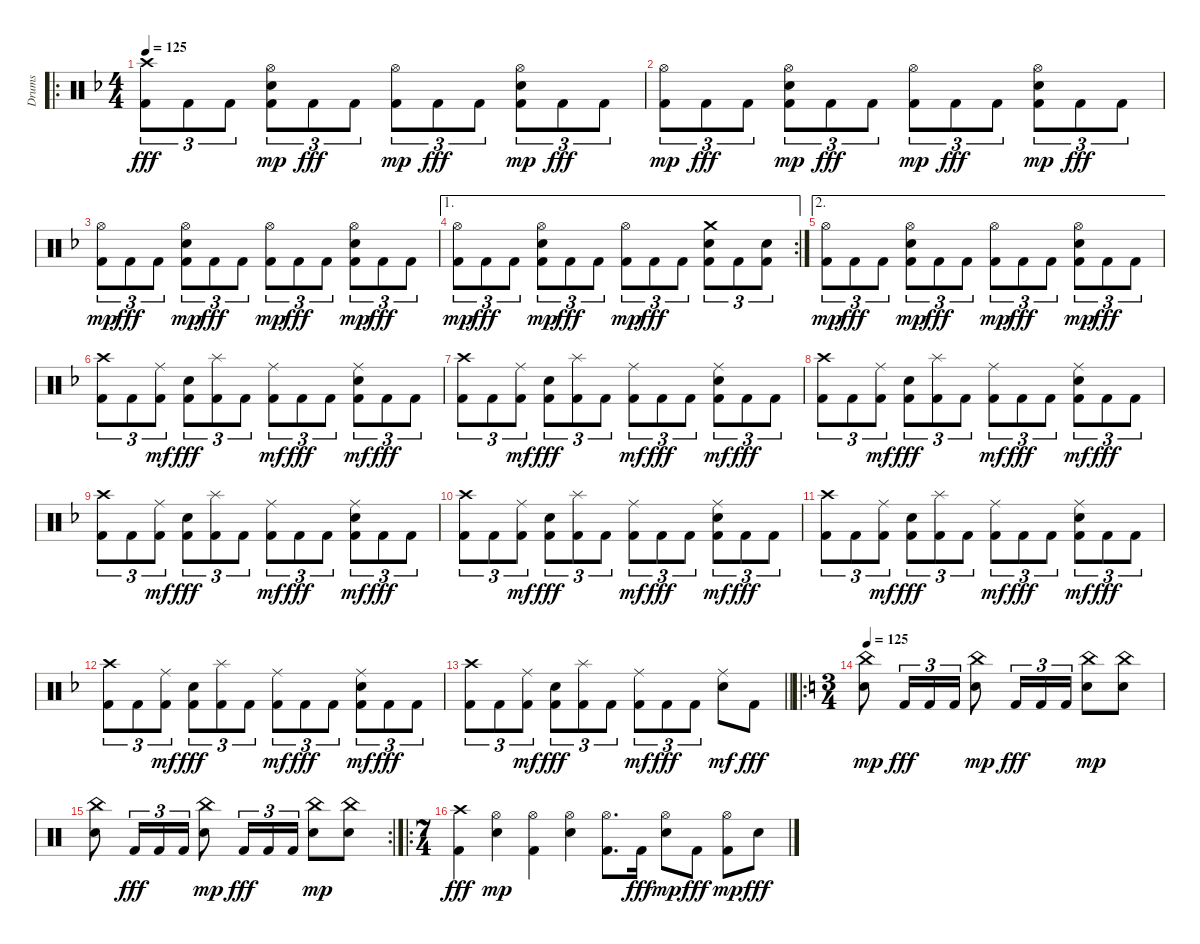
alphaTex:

\track ("Drums" "Drums") {instrument percussion}
\staff {score}
\articulation defaults
\ro
\ts (4 4)
\tempo 125
\clef neutral
\ks f
("Kick (hit) 2" "Crash high (hit)").8{tu (3 2) dy fff} "Kick (hit) 2".8{tu (3 2)} "Kick (hit) 2".8{tu (3 2)} ("Kick (hit) 2" "Electric Snare (hit)" "Hi-Hat (open)").8{tu (3 2) dy mp} "Kick (hit) 2".8{tu (3 2) dy fff} "Kick (hit) 2".8{tu (3 2)} ("Kick (hit) 2" "Hi-Hat (open)").8{tu (3 2) dy mp} "Kick (hit) 2".8{tu (3 2) dy fff} "Kick (hit) 2".8{tu (3 2)} ("Kick (hit) 2" "Electric Snare (hit)" "Hi-Hat (open)").8{tu (3 2) dy mp} "Kick (hit) 2".8{tu (3 2) dy fff} "Kick (hit) 2".8{tu (3 2)} |
("Kick (hit) 2" "Hi-Hat (open)").8{tu (3 2) dy mp} "Kick (hit) 2".8{tu (3 2) dy fff} "Kick (hit) 2".8{tu (3 2)} ("Kick (hit) 2" "Electric Snare (hit)" "Hi-Hat (open)").8{tu (3 2) dy mp} "Kick (hit) 2".8{tu (3 2) dy fff} "Kick (hit) 2".8{tu (3 2)} ("Kick (hit) 2" "Hi-Hat (open)").8{tu (3 2) dy mp} "Kick (hit) 2".8{tu (3 2) dy fff} "Kick (hit) 2".8{tu (3 2)} ("Kick (hit) 2" "Electric Snare (hit)" "Hi-Hat (open)").8{tu (3 2) dy mp} "Kick (hit) 2".8{tu (3 2) dy fff} "Kick (hit) 2".8{tu (3 2)} |
("Kick (hit) 2" "Hi-Hat (open)").8{tu (3 2) dy mp} "Kick (hit) 2".8{tu (3 2) dy fff} "Kick (hit) 2".8{tu (3 2)} ("Kick (hit) 2" "Electric Snare (hit)" "Hi-Hat (open)").8{tu (3 2) dy mp} "Kick (hit) 2".8{tu (3 2) dy fff} "Kick (hit) 2".8{tu (3 2)} ("Kick (hit) 2" "Hi-Hat (open)").8{tu (3 2) dy mp} "Kick (hit) 2".8{tu (3 2) dy fff} "Kick (hit) 2".8{tu (3 2)} ("Kick (hit) 2" "Electric Snare (hit)" "Hi-Hat (open)").8{tu (3 2) dy mp} "Kick (hit) 2".8{tu (3 2) dy fff} "Kick (hit) 2".8{tu (3 2)} |
\ae 1
\rc 2
("Kick (hit) 2" "Hi-Hat (open)").8{tu (3 2) dy mp} "Kick (hit) 2".8{tu (3 2) dy fff} "Kick (hit) 2".8{tu (3 2)} ("Kick (hit) 2" "Electric Snare (hit)" "Hi-Hat (open)").8{tu (3 2) dy mp} "Kick (hit) 2".8{tu (3 2) dy fff} "Kick (hit) 2".8{tu (3 2)} ("Kick (hit) 2" "Hi-Hat (open)").8{tu (3 2) dy mp} "Kick (hit) 2".8{tu (3 2) dy fff} "Kick (hit) 2".8{tu (3 2)} ("Kick (hit) 2" "Electric Snare (hit)" "Crash medium (hit)").8{tu (3 2)} "Kick (hit) 2".8{tu (3 2)} ("Kick (hit) 2" "Electric Snare (hit)").8{tu (3 2)} |
\ae 2
("Kick (hit) 2" "Hi-Hat (open)").8{tu (3 2) dy mp} "Kick (hit) 2".8{tu (3 2) dy fff} "Kick (hit) 2".8{tu (3 2)} ("Kick (hit) 2" "Electric Snare (hit)" "Hi-Hat (open)").8{tu (3 2) dy mp} "Kick (hit) 2".8{tu (3 2) dy fff} "Kick (hit) 2".8{tu (3 2)} ("Kick (hit) 2" "Hi-Hat (open)").8{tu (3 2) dy mp} "Kick (hit) 2".8{tu (3 2) dy fff} "Kick (hit) 2".8{tu (3 2)} ("Kick (hit) 2" "Electric Snare (hit)" "Hi-Hat (open)").8{tu (3 2) dy mp} "Kick (hit) 2".8{tu (3 2) dy fff} "Kick (hit) 2".8{tu (3 2)} |
("Kick (hit) 2" "Crash high (hit)").8{tu (3 2)} "Kick (hit) 2".8{tu (3 2)} ("Kick (hit) 2" "Ride (middle)").8{tu (3 2) dy mf} ("Kick (hit) 2" "Electric Snare (hit)").8{tu (3 2) dy fff} ("Kick (hit) 2" "Splash (hit)").8{tu (3 2)} "Kick (hit) 2".8{tu (3 2)} ("Kick (hit) 2" "Ride (middle)").8{tu (3 2) dy mf} "Kick (hit) 2".8{tu (3 2) dy fff} "Kick (hit) 2".8{tu (3 2)} ("Kick (hit) 2" "Electric Snare (hit)" "Ride (middle)").8{tu (3 2) dy mf} "Kick (hit) 2".8{tu (3 2) dy fff} "Kick (hit) 2".8{tu (3 2)} |
("Kick (hit) 2" "Crash high (hit)").8{tu (3 2)} "Kick (hit) 2".8{tu (3 2)} ("Kick (hit) 2" "Ride (middle)").8{tu (3 2) dy mf} ("Kick (hit) 2" "Electric Snare (hit)").8{tu (3 2) dy fff} ("Kick (hit) 2" "Splash (hit)").8{tu (3 2)} "Kick (hit) 2".8{tu (3 2)} ("Kick (hit) 2" "Ride (middle)").8{tu (3 2) dy mf} "Kick (hit) 2".8{tu (3 2) dy fff} "Kick (hit) 2".8{tu (3 2)} ("Kick (hit) 2" "Electric Snare (hit)" "Ride (middle)").8{tu (3 2) dy mf} "Kick (hit) 2".8{tu (3 2) dy fff} "Kick (hit) 2".8{tu (3 2)} |
("Kick (hit) 2" "Crash high (hit)").8{tu (3 2)} "Kick (hit) 2".8{tu (3 2)} ("Kick (hit) 2" "Ride (middle)").8{tu (3 2) dy mf} ("Kick (hit) 2" "Electric Snare (hit)").8{tu (3 2) dy fff} ("Kick (hit) 2" "Splash (hit)").8{tu (3 2)} "Kick (hit) 2".8{tu (3 2)} ("Kick (hit) 2" "Ride (middle)").8{tu (3 2) dy mf} "Kick (hit) 2".8{tu (3 2) dy fff} "Kick (hit) 2".8{tu (3 2)} ("Kick (hit) 2" "Electric Snare (hit)" "Ride (middle)").8{tu (3 2) dy mf} "Kick (hit) 2".8{tu (3 2) dy fff} "Kick (hit) 2".8{tu (3 2)} |
("Kick (hit) 2" "Crash high (hit)").8{tu (3 2)} "Kick (hit) 2".8{tu (3 2)} ("Kick (hit) 2" "Ride (middle)").8{tu (3 2) dy mf} ("Kick (hit) 2" "Electric Snare (hit)").8{tu (3 2) dy fff} ("Kick (hit) 2" "Splash (hit)").8{tu (3 2)} "Kick (hit) 2".8{tu (3 2)} ("Kick (hit) 2" "Ride (middle)").8{tu (3 2) dy mf} "Kick (hit) 2".8{tu (3 2) dy fff} "Kick (hit) 2".8{tu (3 2)} ("Kick (hit) 2" "Electric Snare (hit)" "Ride (middle)").8{tu (3 2) dy mf} "Kick (hit) 2".8{tu (3 2) dy fff} "Kick (hit) 2".8{tu (3 2)} |
("Kick (hit) 2" "Crash high (hit)").8{tu (3 2)} "Kick (hit) 2".8{tu (3 2)} ("Kick (hit) 2" "Ride (middle)").8{tu (3 2) dy mf} ("Kick (hit) 2" "Electric Snare (hit)").8{tu (3 2) dy fff} ("Kick (hit) 2" "Splash (hit)").8{tu (3 2)} "Kick (hit) 2".8{tu (3 2)} ("Kick (hit) 2" "Ride (middle)").8{tu (3 2) dy mf} "Kick (hit) 2".8{tu (3 2) dy fff} "Kick (hit) 2".8{tu (3 2)} ("Kick (hit) 2" "Electric Snare (hit)" "Ride (middle)").8{tu (3 2) dy mf} "Kick (hit) 2".8{tu (3 2) dy fff} "Kick (hit) 2".8{tu (3 2)} |
("Kick (hit) 2" "Crash high (hit)").8{tu (3 2)} "Kick (hit) 2".8{tu (3 2)} ("Kick (hit) 2" "Ride (middle)").8{tu (3 2) dy mf} ("Kick (hit) 2" "Electric Snare (hit)").8{tu (3 2) dy fff} ("Kick (hit) 2" "Splash (hit)").8{tu (3 2)} "Kick (hit) 2".8{tu (3 2)} ("Kick (hit) 2" "Ride (middle)").8{tu (3 2) dy mf} "Kick (hit) 2".8{tu (3 2) dy fff} "Kick (hit) 2".8{tu (3 2)} ("Kick (hit) 2" "Electric Snare (hit)" "Ride (middle)").8{tu (3 2) dy mf} "Kick (hit) 2".8{tu (3 2) dy fff} "Kick (hit) 2".8{tu (3 2)} |
("Kick (hit) 2" "Crash high (hit)").8{tu (3 2)} "Kick (hit) 2".8{tu (3 2)} ("Kick (hit) 2" "Ride (middle)").8{tu (3 2) dy mf} ("Kick (hit) 2" "Electric Snare (hit)").8{tu (3 2) dy fff} ("Kick (hit) 2" "Splash (hit)").8{tu (3 2)} "Kick (hit) 2".8{tu (3 2)} ("Kick (hit) 2" "Ride (middle)").8{tu (3 2) dy mf} "Kick (hit) 2".8{tu (3 2) dy fff} "Kick (hit) 2".8{tu (3 2)} ("Kick (hit) 2" "Electric Snare (hit)" "Ride (middle)").8{tu (3 2) dy mf} "Kick (hit) 2".8{tu (3 2) dy fff} "Kick (hit) 2".8{tu (3 2)} |
\barLineRight lightlight
("Kick (hit) 2" "Crash high (hit)").8{tu (3 2)} "Kick (hit) 2".8{tu (3 2)} ("Kick (hit) 2" "Ride (middle)").8{tu (3 2) dy mf} ("Kick (hit) 2" "Electric Snare (hit)").8{tu (3 2) dy fff} ("Kick (hit) 2" "Splash (hit)").8{tu (3 2)} "Kick (hit) 2".8{tu (3 2)} ("Kick (hit) 2" "Ride (middle)").8{tu (3 2) dy mf} "Kick (hit) 2".8{tu (3 2) dy fff} "Kick (hit) 2".8{tu (3 2)} ("Electric Snare (hit)" "Ride (middle)").8{dy mf} "Kick (hit) 2".8{dy fff} |
\ro
\ts (3 4)
\tempo 125
\ks c
("Electric Snare (hit)" "China (hit)").8{dy mp} "Kick (hit) 2".16{tu (3 2) dy fff} "Kick (hit) 2".16{tu (3 2)} "Kick (hit) 2".16{tu (3 2)} ("Electric Snare (hit)" "China (hit)").8{dy mp} "Kick (hit) 2".16{tu (3 2) dy fff} "Kick (hit) 2".16{tu (3 2)} "Kick (hit) 2".16{tu (3 2)} ("Electric Snare (hit)" "China (hit)").8{dy mp} ("Electric Snare (hit)" "China (hit)").8 |
\rc 2
("Electric Snare (hit)" "China (hit)").8 "Kick (hit) 2".16{tu (3 2) dy fff} "Kick (hit) 2".16{tu (3 2)} "Kick (hit) 2".16{tu (3 2)} ("Electric Snare (hit)" "China (hit)").8{dy mp} "Kick (hit) 2".16{tu (3 2) dy fff} "Kick (hit) 2".16{tu (3 2)} "Kick (hit) 2".16{tu (3 2)} ("Electric Snare (hit)" "China (hit)").8{dy mp} ("Electric Snare (hit)" "China (hit)").8 |
\ro
\ts (7 4)
("Kick (hit) 2" "Crash high (hit)").4{dy fff} ("Electric Snare (hit)" "Hi-Hat (open)").4{dy mp} ("Kick (hit) 2" "Hi-Hat (open)").4 ("Electric Snare (hit)" "Hi-Hat (open)").4 ("Kick (hit) 2" "Hi-Hat (open)").8{d} "Kick (hit) 2".16{dy fff} ("Electric Snare (hit)" "Hi-Hat (open)").8{dy mp} "Kick (hit) 2".8{dy fff} ("Kick (hit) 2" "Hi-Hat (open)").8{dy mp} "Electric Snare (hit)".8{dy fff}
